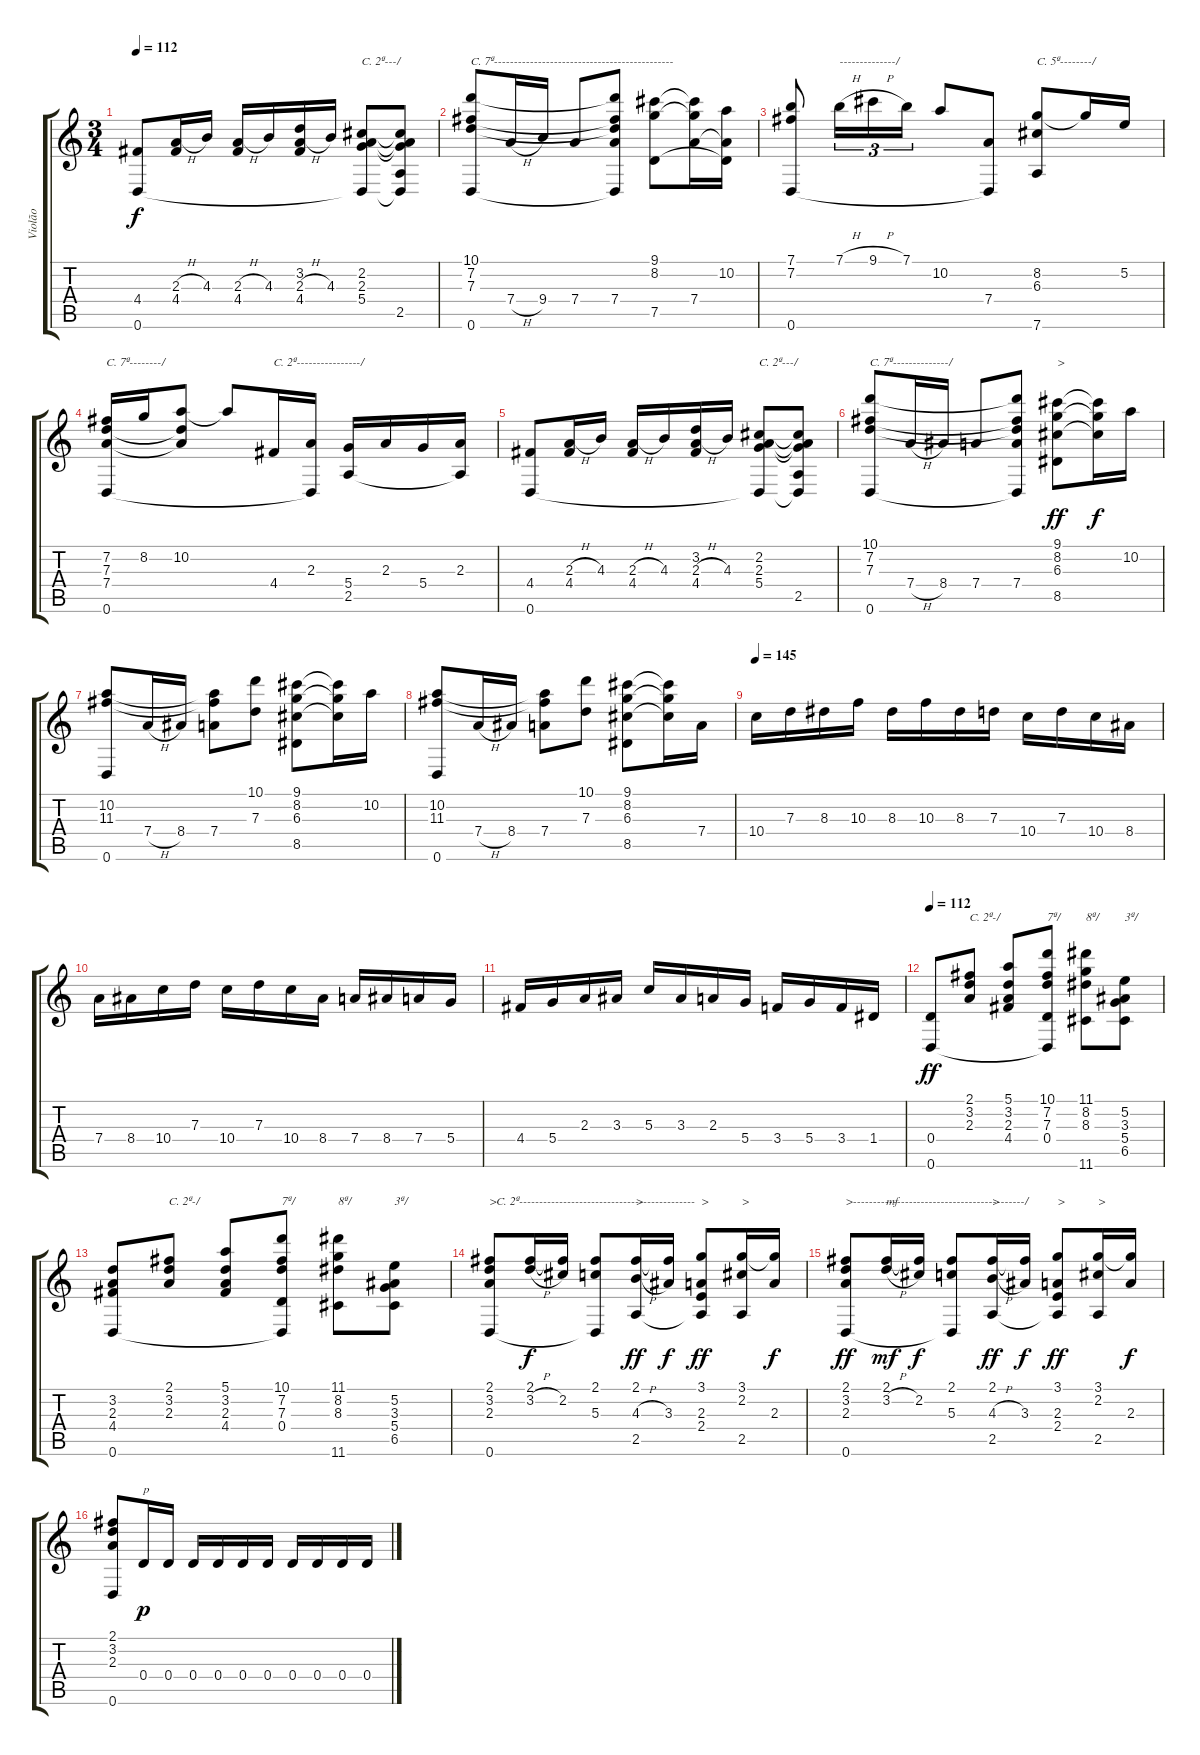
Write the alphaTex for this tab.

\track ("Violão" "Violão") {instrument acousticguitarnylon}
\staff {score tabs}
\tuning (E4 B3 G3 D3 G2 D2) {hide}
\ts (3 4)
\tempo 112
\clef g2
\ks c
(4.4 0.6).8{dy f volume 16} (2.3{h} 4.4).16 4.3.16 (2.3{h} 4.4).16 4.3.16 (3.2 2.3{h} 4.4).16 4.3.16 (2.2 2.3 5.4 0.6{t}).8{txt "C. 2ª---/" volume 13} (2.2{t} 2.3{t} 5.4{t} 2.5 0.6{t}).8 |
(10.1 7.2 7.3 0.6).8{txt "C. 7ª---------------------------------------------"} 7.4{h}.16 9.4.16 7.4.8 (10.1{t} 7.2{t} 7.3{t} 7.4 0.6{t}).8 (9.1 8.2 7.5).8 (9.1{t} 8.2{t} 7.4).16 (10.2 7.4{t} 7.5{t}).16 |
(7.1 7.2 0.6).8 7.1{h}.16{tu (3 2) txt "--------------/"} 9.1{h}.16{tu (3 2)} 7.1.16{tu (3 2)} 10.2.8 (7.4 0.6{t}).8 (8.2 6.3 7.6).8{txt "C. 5ª--------/"} 8.2{t}.16 5.2.16 |
(7.2 7.3 7.4 0.6).16{txt "C. 7ª--------/"} 8.2.16 (10.2 7.3{t} 7.4{t}).8 10.2{t}.8 4.4.16{txt "C. 2ª----------------/"} (2.3 0.6{t}).16 (5.4 2.5).16 2.3.16 5.4.16 (2.3 2.5{t}).16 |
(4.4 0.6).8{volume 16} (2.3{h} 4.4).16 4.3.16 (2.3{h} 4.4).16 4.3.16 (3.2 2.3{h} 4.4).16 4.3.16 (2.2 2.3 5.4 0.6{t}).8{txt "C. 2ª---/" volume 13} (2.2{t} 2.3{t} 5.4{t} 2.5 0.6{t}).8 |
(10.1 7.2 7.3 0.6).8{txt "C. 7ª--------------/"} 7.4{h}.16 8.4.16 7.4.8 (10.1{t} 7.2{t} 7.3{t} 7.4 0.6{t}).8 (9.1 8.2 6.3 8.5).8{txt ">" dy ff} (9.1{t} 8.2{t} 6.3{t}).16{dy f} 10.2.16 |
(10.2 11.3 0.6).8 7.4{h}.16 8.4.16 (10.2{t} 11.3{t} 7.4).8 (10.1 7.3).8 (9.1 8.2 6.3 8.5).8 (9.1{t} 8.2{t} 6.3{t}).16 10.2.16 |
(10.2 11.3 0.6).8 7.4{h}.16 8.4.16 (10.2{t} 11.3{t} 7.4).8 (10.1 7.3).8 (9.1 8.2 6.3 8.5).8 (9.1{t} 8.2{t} 6.3{t}).16 7.4.16 |
\tempo 145
10.4.16 7.3.16 8.3.16 10.3.16 8.3.16 10.3.16 8.3.16 7.3.16 10.4.16 7.3.16 10.4.16 8.4.16 |
7.4.16 8.4.16 10.4.16 7.3.16 10.4.16 7.3.16 10.4.16 8.4.16 7.4.16 8.4.16 7.4.16 5.4.16 |
4.4.16 5.4.16 2.3.16 3.3.16 5.3.16 3.3.16 2.3.16 5.4.16 3.4.16 5.4.16 3.4.16 1.4.16 |
\tempo 112
(0.4 0.6).8{dy ff} (2.1 3.2 2.3).8{txt "C. 2ª-/"} (5.1 3.2 2.3 4.4).8 (10.1 7.2 7.3 0.4 0.6{t}).8{txt "7ª/"} (11.1 8.2 8.3 11.6).8{txt "8ª/"} (5.2 3.3 5.4 6.5).8{txt "3ª/"} |
(3.2 2.3 4.4 0.6).8 (2.1 3.2 2.3).8{txt "C. 2ª-/"} (5.1 3.2 2.3 4.4).8 (10.1 7.2 7.3 0.4 0.6{t}).8{txt "7ª/"} (11.1 8.2 8.3 11.6).8{txt "8ª/"} (5.2 3.3 5.4 6.5).8{txt "3ª/"} |
(2.1 3.2 2.3 0.6).8{txt ">C. 2ª--------------------------------------------"} (2.1 3.2{h}).16{dy f} (2.1{t} 2.2).16 (2.1 5.3 0.6{t}).8 (2.1 4.3{h} 2.5).16{txt ">" dy ff volume 16} (2.1{t} 3.3).16{dy f} (3.1 2.3 2.4 2.5{t}).8{txt ">" dy ff} (3.1 2.2 2.5).16{txt ">"} (3.1{t} 2.3).16{dy f} |
(2.1 3.2 2.3 0.6).8{txt ">-------------------------------------------/" dy ff volume 13} (2.1 3.2{h}).16{txt "mf" dy mf} (2.1{t} 2.2).16{dy f} (2.1 5.3 0.6{t}).8 (2.1 4.3{h} 2.5).16{txt ">" dy ff volume 16} (2.1{t} 3.3).16{dy f} (3.1 2.3 2.4 2.5{t}).8{txt ">" dy ff} (3.1 2.2 2.5).16{txt ">"} (3.1{t} 2.3).16{dy f} |
(2.1 3.2 2.3 0.6).8{volume 13} 0.4.16{txt "p" dy p volume 16} 0.4.16 0.4.16 0.4.16 0.4.16 0.4.16 0.4.16 0.4.16 0.4.16 0.4.16
